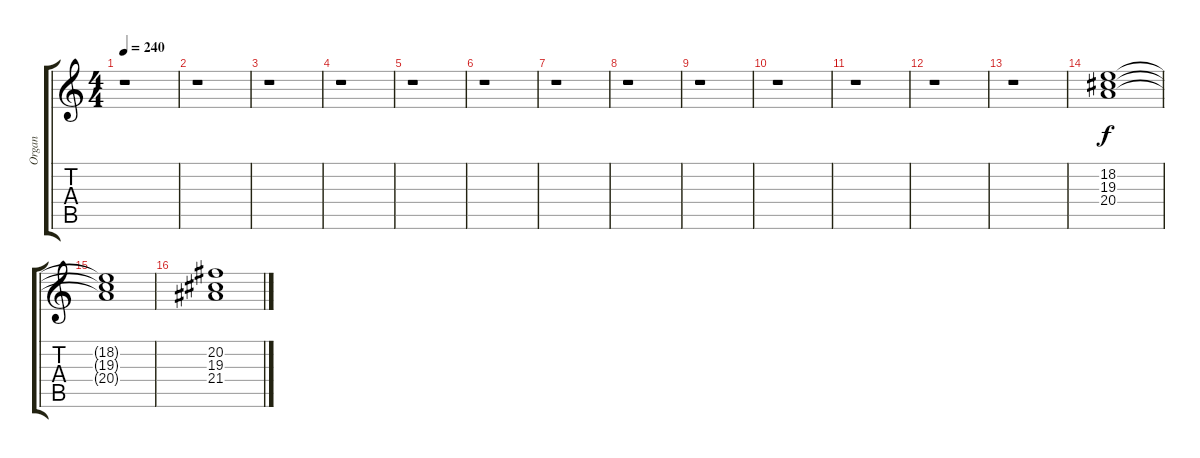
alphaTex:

\track ("Organ" "Organ") {instrument drawbarorgan}
\staff {score tabs}
\tuning (Eb4 Bb3 Gb3 Db3 Ab2 Eb2) {hide}
\ts (4 4)
\tempo 240
\clef g2
\ks c
r.1{dy f} |
r.1 |
r.1 |
r.1 |
r.1 |
r.1 |
r.1 |
r.1 |
r.1 |
r.1 |
r.1 |
r.1 |
r.1 |
(18.2 19.3 20.4).1 |
(18.2{t} 19.3{t} 20.4{t}).1 |
(20.2 19.3 21.4).1
